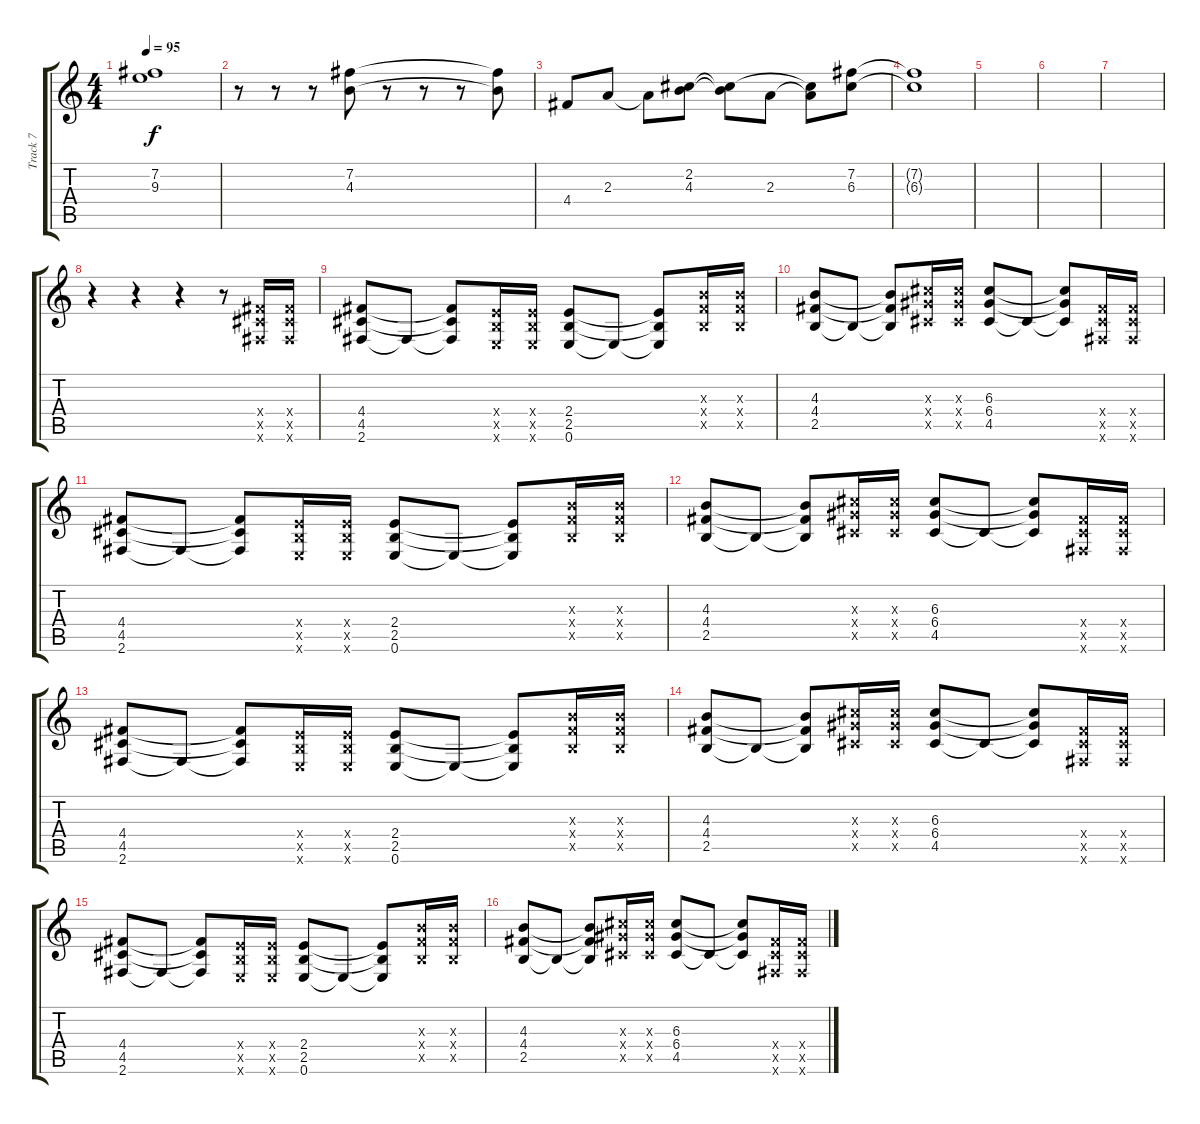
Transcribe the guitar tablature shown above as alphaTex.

\track ("Track 7" "Track 7") {instrument distortionguitar}
\staff {score tabs}
\tuning (E4 B3 G3 D3 A2 E2) {hide}
\ts (4 4)
\tempo 95
\clef g2
\ks c
(7.2{t} 9.3{t}).1{dy f} |
r.8 r.8 r.8 (7.2 4.3).8 r.8 r.8 r.8 (7.2{t} 4.3{t}).8 |
4.4.8 2.3.8 2.3{t}.8 (2.2 4.3).8 (2.2{t} 4.3{t}).8 2.3.8 (2.2{t} 2.3{t}).8 (7.2 6.3).8 |
(7.2{t} 6.3{t}).1 |
|
|
|
r.4 r.4 r.4 r.8 (4.4{x} 4.5{x} 2.6{x}).16 (4.4{x} 4.5{x} 2.6{x}).16 |
(4.4 4.5 2.6).8 2.6{t}.8 (4.4{t} 4.5{t} 2.6{t}).8 (2.4{x} 2.5{x} 0.6{x}).16 (2.4{x} 2.5{x} 0.6{x}).16 (2.4 2.5 0.6).8 0.6{t}.8 (2.4{t} 2.5{t} 0.6{t}).8 (4.3{x} 4.4{x} 2.5{x}).16 (4.3{x} 4.4{x} 2.5{x}).16 |
(4.3 4.4 2.5).8 2.5{t}.8 (4.3{t} 4.4{t} 2.5{t}).8 (6.3{x} 6.4{x} 4.5{x}).16 (6.3{x} 6.4{x} 4.5{x}).16 (6.3 6.4 4.5).8 4.5{t}.8 (6.3{t} 6.4{t} 4.5{t}).8 (4.4{x} 4.5{x} 2.6{x}).16 (4.4{x} 4.5{x} 2.6{x}).16 |
(4.4 4.5 2.6).8 2.6{t}.8 (4.4{t} 4.5{t} 2.6{t}).8 (2.4{x} 2.5{x} 0.6{x}).16 (2.4{x} 2.5{x} 0.6{x}).16 (2.4 2.5 0.6).8 0.6{t}.8 (2.4{t} 2.5{t} 0.6{t}).8 (4.3{x} 4.4{x} 2.5{x}).16 (4.3{x} 4.4{x} 2.5{x}).16 |
(4.3 4.4 2.5).8 2.5{t}.8 (4.3{t} 4.4{t} 2.5{t}).8 (6.3{x} 6.4{x} 4.5{x}).16 (6.3{x} 6.4{x} 4.5{x}).16 (6.3 6.4 4.5).8 4.5{t}.8 (6.3{t} 6.4{t} 4.5{t}).8 (4.4{x} 4.5{x} 2.6{x}).16 (4.4{x} 4.5{x} 2.6{x}).16 |
(4.4 4.5 2.6).8 2.6{t}.8 (4.4{t} 4.5{t} 2.6{t}).8 (2.4{x} 2.5{x} 0.6{x}).16 (2.4{x} 2.5{x} 0.6{x}).16 (2.4 2.5 0.6).8 0.6{t}.8 (2.4{t} 2.5{t} 0.6{t}).8 (4.3{x} 4.4{x} 2.5{x}).16 (4.3{x} 4.4{x} 2.5{x}).16 |
(4.3 4.4 2.5).8 2.5{t}.8 (4.3{t} 4.4{t} 2.5{t}).8 (6.3{x} 6.4{x} 4.5{x}).16 (6.3{x} 6.4{x} 4.5{x}).16 (6.3 6.4 4.5).8 4.5{t}.8 (6.3{t} 6.4{t} 4.5{t}).8 (4.4{x} 4.5{x} 2.6{x}).16 (4.4{x} 4.5{x} 2.6{x}).16 |
(4.4 4.5 2.6).8 2.6{t}.8 (4.4{t} 4.5{t} 2.6{t}).8 (2.4{x} 2.5{x} 0.6{x}).16 (2.4{x} 2.5{x} 0.6{x}).16 (2.4 2.5 0.6).8 0.6{t}.8 (2.4{t} 2.5{t} 0.6{t}).8 (4.3{x} 4.4{x} 2.5{x}).16 (4.3{x} 4.4{x} 2.5{x}).16 |
(4.3 4.4 2.5).8 2.5{t}.8 (4.3{t} 4.4{t} 2.5{t}).8 (6.3{x} 6.4{x} 4.5{x}).16 (6.3{x} 6.4{x} 4.5{x}).16 (6.3 6.4 4.5).8 4.5{t}.8 (6.3{t} 6.4{t} 4.5{t}).8 (4.4{x} 4.5{x} 2.6{x}).16 (4.4{x} 4.5{x} 2.6{x}).16
